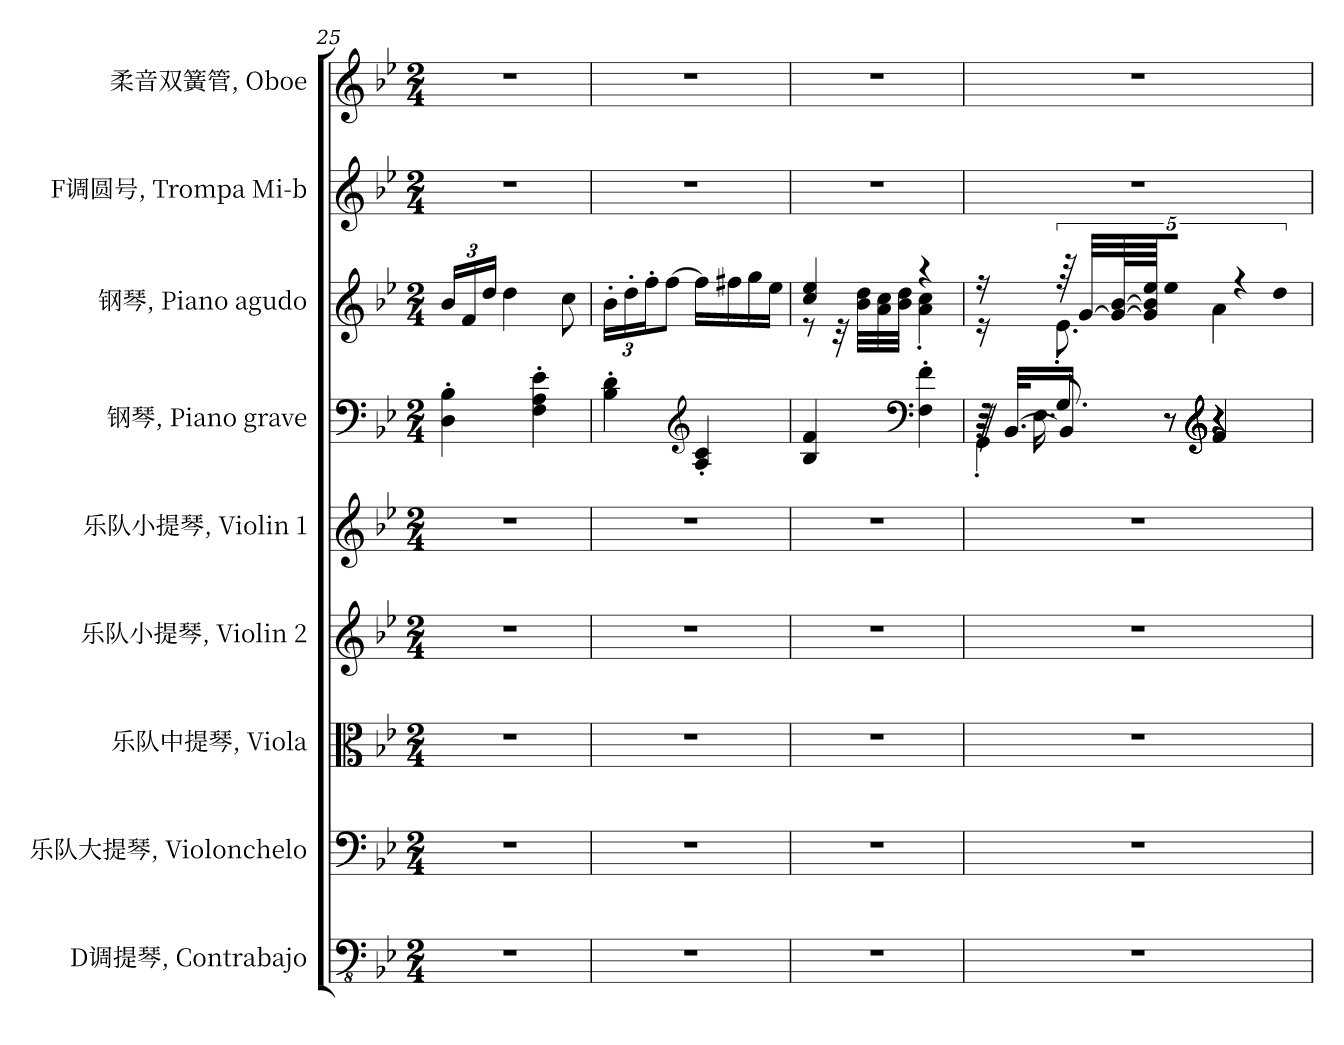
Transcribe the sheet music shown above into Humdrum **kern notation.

**kern	**kern	**kern	**kern	**kern	**kern	**kern	**kern	**kern
*part9	*part8	*part7	*part6	*part5	*part4	*part3	*part2	*part1
*staff9	*staff8	*staff7	*staff6	*staff5	*staff4	*staff3	*staff2	*staff1
*I"D调提琴, Contrabajo	*I"乐队大提琴, Violonchelo	*I"乐队中提琴, Viola	*I"乐队小提琴, Violin 2	*I"乐队小提琴, Violin 1	*I"钢琴, Piano grave	*I"钢琴, Piano agudo	*I"F调圆号, Trompa Mi-b	*I"柔音双簧管, Oboe
*	*	*	*	*	*I'Pno.	*I'Pno.	*	*
!!LO:PB:g=z
*clefFv4	*clefF4	*clefC3	*clefG2	*clefG2	*clefF4	*clefG2	*clefG2	*clefG2
*ITrd7c12	*	*	*	*	*	*	*ITrd4c7	*ITrd2c3
*k[b-e-]	*k[b-e-]	*k[b-e-]	*k[b-e-]	*k[b-e-]	*k[b-e-]	*k[b-e-]	*k[b-e-a-]	*k[f#]
*M2/4	*M2/4	*M2/4	*M2/4	*M2/4	*M2/4	*M2/4	*M2/4	*M2/4
*	*	*	*	*	*	*Xbrackettup	*	*
=25	=25	=25	=25	=25	=25	=25	=25	=25
2r	2r	2r	2r	2r	4D\' 4B-\'	24b-/LL	2r	2r
.	.	.	.	.	.	24f/	.	.
.	.	.	.	.	.	24dd/JJ	.	.
.	.	.	.	.	.	4dd\	.	.
.	.	.	.	.	4F\' 4A\' 4e-\'	.	.	.
.	.	.	.	.	.	8cc\	.	.
=26	=26	=26	=26	=26	=26	=26	=26	=26
2r	2r	2r	2r	2r	4B-\' 4d\'	24b-'\LL	2r	2r
.	.	.	.	.	.	24dd'\	.	.
.	.	.	.	.	.	24ff'\J	.	.
.	.	.	.	.	.	[8ff\J	.	.
*	*	*	*	*	*clefG2	*	*	*
.	.	.	.	.	4A/' 4c/'	16ff\LL]	.	.
.	.	.	.	.	.	16ff#X\	.	.
.	.	.	.	.	.	16gg\	.	.
.	.	.	.	.	.	16ee-\JJ	.	.
=27	=27	=27	=27	=27	=27	=27	=27	=27
*	*	*	*	*	*	*	*	*MM30
*	*	*	*	*	*	*^	*	*
2r	2r	2r	2r	2r	4B-/ 4f/	4cc/ 4ee-/	8r	2r	2r
.	.	.	.	.	.	.	32r	.	.
.	.	.	.	.	.	.	32b-\ 32dd\LLL	.	.
.	.	.	.	.	.	.	32a\ 32cc\	.	.
.	.	.	.	.	.	.	32b-\ 32dd\JJJ	.	.
*	*	*	*	*	*clefF4	*	*	*	*
.	.	.	.	.	4F\' 4f\'	4r	4a\' 4cc\'	.	.
=28	=28	=28	=28	=28	=28	=28	=28	=28	=28
*	*	*	*	*	*	*	*	*	*MM60
*	*	*	*	*	*^	*	*	*	*
*	*	*	*	*	*	*^	*	*	*	*
*	*	*	*	*	*	*	*^	*	*	*	*
2r	2r	2r	2r	2r	16r	32r	64r	4GG'\	16r	16r	2r	2r
.	.	.	.	.	.	.	[32.BB-/KLL	.	.	.	.	.
.	.	.	.	.	.	16.E-\	.	.	.	.	.	.
*	*	*	*	*	*	*	*	*	*brackettup	*	*	*
.	.	.	.	.	8.G'/	.	16BB-/JJ]	.	80r	8.e-'\	.	.
.	.	.	.	.	.	.	.	.	[40g/LLL	.	.	.
.	.	.	.	.	.	.	.	.	80g/_ [80b-/L	.	.	.
.	.	.	.	.	.	.	.	.	80g/] 80b-/] 80ee-/JJJ	.	.	.
.	.	.	.	.	.	8r	8r	.	8ee-/J	.	.	.
*	*	*	*	*	*clefG2	*	*	*	*	*	*	*
.	.	.	.	.	4f/	4r	4r	4r	8r	4a\	.	.
.	.	.	.	.	.	.	.	.	8dd/	.	.	.
*	*	*	*	*	*v	*v	*v	*v	*	*	*	*
*	*	*	*	*	*	*v	*v	*	*
=	=	=	=	=	=	=	=	=
*-	*-	*-	*-	*-	*-	*-	*-	*-
